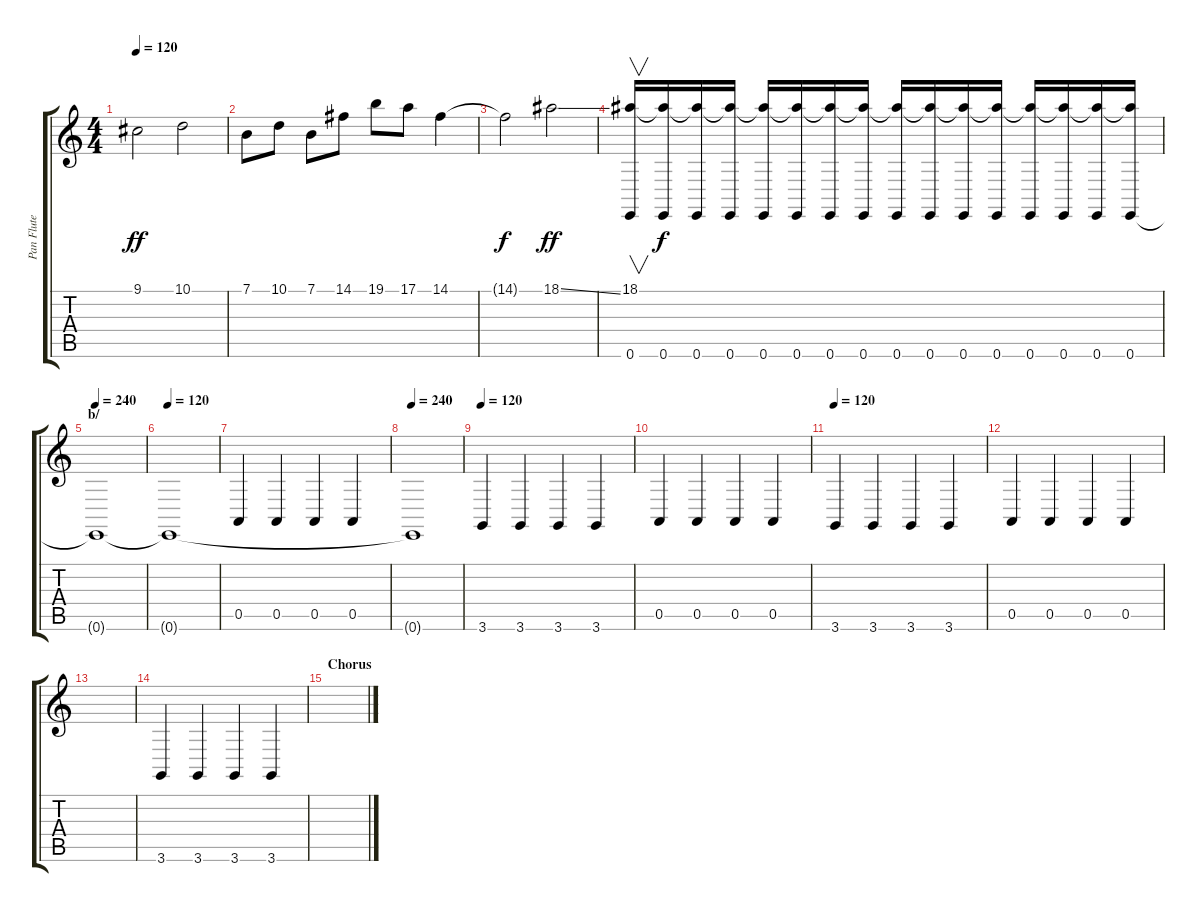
\track ("Pan Flute" "Pan Flute") {instrument panflute}
\staff {score tabs}
\tuning (E4 B3 G3 D3 A2 E2) {hide}
\ts (4 4)
\tempo 120
\clef g2
\ks c
9.1.2{dy ff} 10.1.2 |
7.1.8 10.1.8 7.1.8 14.1.8 19.1.8 17.1.8 14.1.4 |
14.1{t}.2{dy f} 18.1{ss}.2{dy ff} |
(18.1 0.6).16{v} (18.1{t} 0.6).16{dy f} (18.1{t} 0.6).16 (18.1{t} 0.6).16 (18.1{t} 0.6).16 (18.1{t} 0.6).16 (18.1{t} 0.6).16 (18.1{t} 0.6).16 (18.1{t} 0.6).16 (18.1{t} 0.6).16 (18.1{t} 0.6).16 (18.1{t} 0.6).16 (18.1{t} 0.6).16 (18.1{t} 0.6).16 (18.1{t} 0.6).16 (18.1{t} 0.6).16 |
\section ("" "b/")
\tempo 240
0.6{t}.1{volume 0} |
\tempo 120
0.6{t}.1 |
0.5.4{volume 16} 0.5.4 0.5.4 0.5.4 |
\tempo 240
0.6{t}.1{volume 0} |
\tempo 120
3.6.4 3.6.4 3.6.4 3.6.4 |
0.5.4 0.5.4 0.5.4 0.5.4 |
\tempo 120
3.6.4 3.6.4 3.6.4 3.6.4 |
0.5.4 0.5.4 0.5.4 0.5.4 |
|
3.6.4 3.6.4 3.6.4 3.6.4 |
\section ("" "Chorus")
